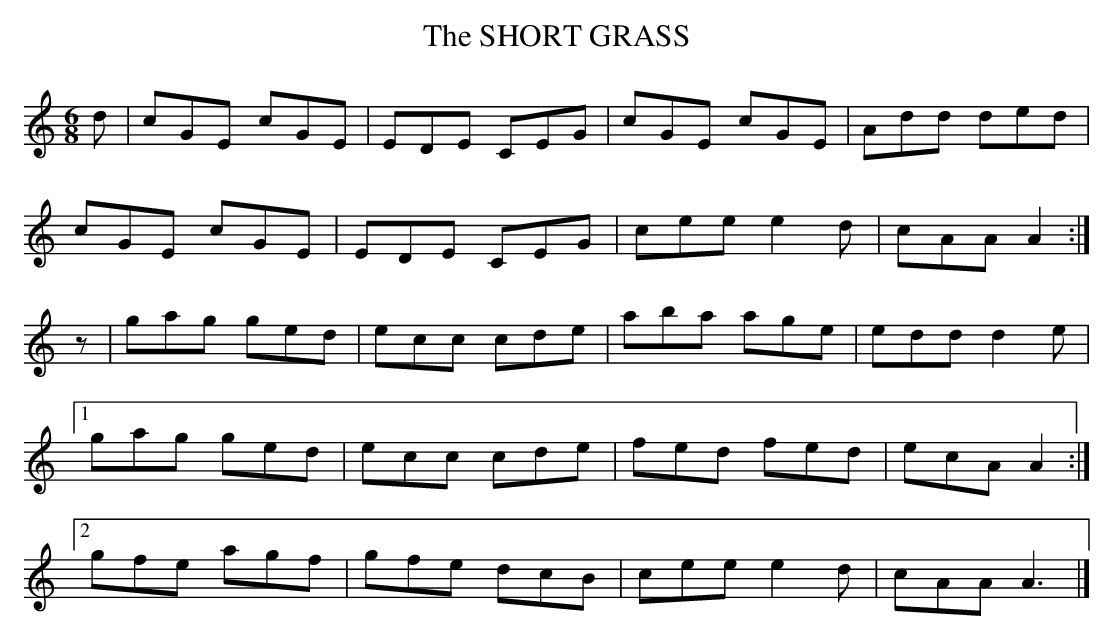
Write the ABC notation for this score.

X:1
T:SHORT GRASS, The
M:6/8
L:1/8
K:Am
d|cGE cGE|EDE CEG|cGE cGE|Add ded|
cGE cGE|EDE CEG|cee e2d|cAA A2:|
z|gag ged|ecc cde|aba age|edd d2e|
[1 gag ged|ecc cde|fed fed|ecA A2 :|
[2 gfe agf|gfe dcB|cee e2d|cAA A3 |]
